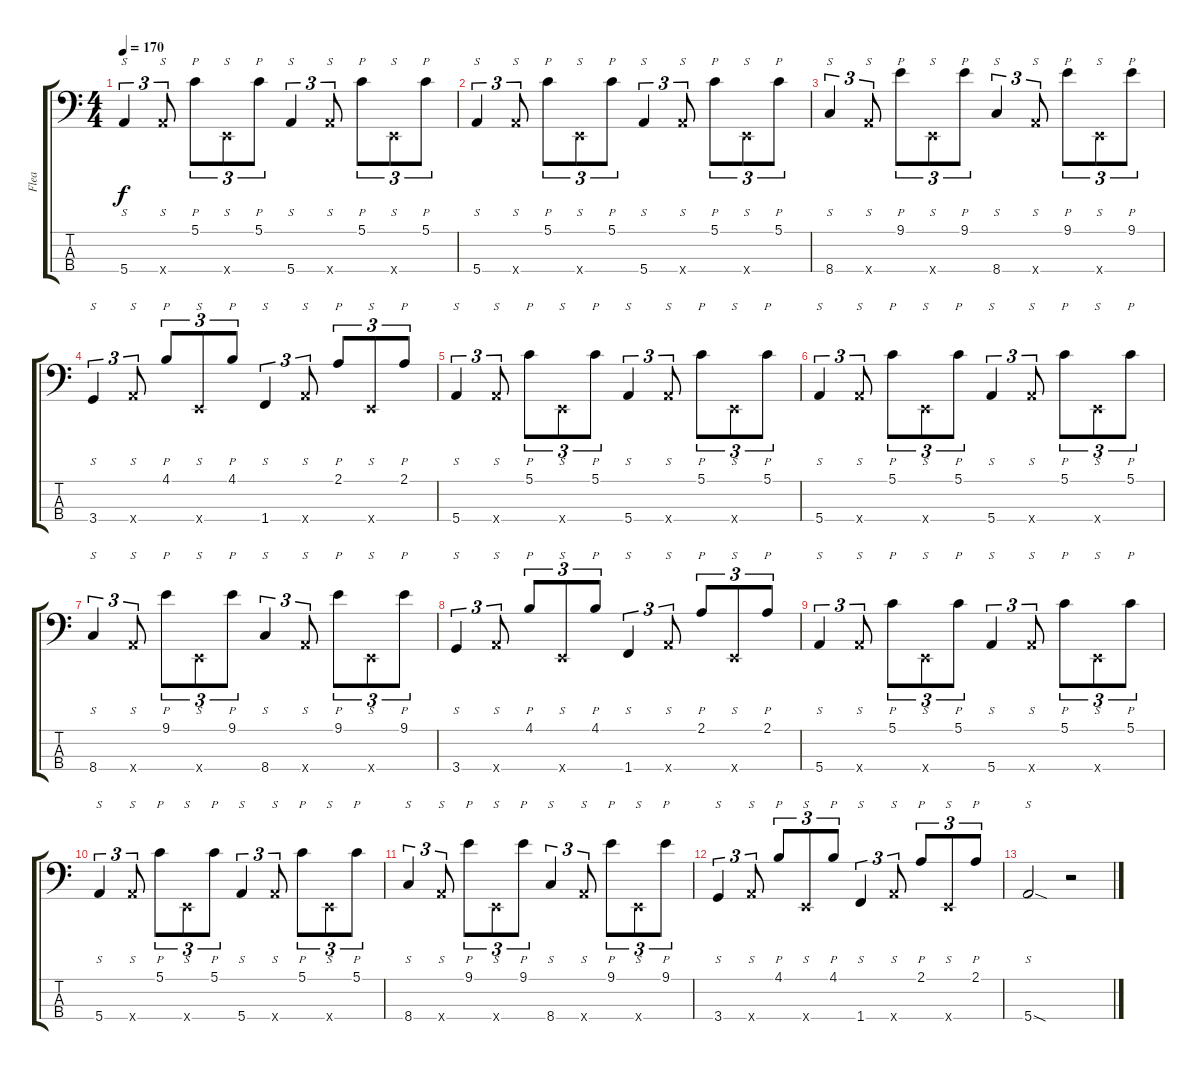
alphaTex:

\track ("Flea" "Flea") {instrument electricbassfinger}
\staff {score tabs}
\tuning (G2 D2 A1 E1) {hide}
\ts (4 4)
\tempo 170
\clef f4
\ks c
5.4.4{s tu (3 2) dy f} 5.4{x}.8{s tu (3 2)} 5.1.8{p tu (3 2)} 0.4{x}.8{s tu (3 2)} 5.1.8{p tu (3 2)} 5.4.4{s tu (3 2)} 5.4{x}.8{s tu (3 2)} 5.1.8{p tu (3 2)} 0.4{x}.8{s tu (3 2)} 5.1.8{p tu (3 2)} |
5.4.4{s tu (3 2)} 5.4{x}.8{s tu (3 2)} 5.1.8{p tu (3 2)} 0.4{x}.8{s tu (3 2)} 5.1.8{p tu (3 2)} 5.4.4{s tu (3 2)} 5.4{x}.8{s tu (3 2)} 5.1.8{p tu (3 2)} 0.4{x}.8{s tu (3 2)} 5.1.8{p tu (3 2)} |
8.4.4{s tu (3 2)} 5.4{x}.8{s tu (3 2)} 9.1.8{p tu (3 2)} 0.4{x}.8{s tu (3 2)} 9.1.8{p tu (3 2)} 8.4.4{s tu (3 2)} 5.4{x}.8{s tu (3 2)} 9.1.8{p tu (3 2)} 0.4{x}.8{s tu (3 2)} 9.1.8{p tu (3 2)} |
3.4.4{s tu (3 2)} 5.4{x}.8{s tu (3 2)} 4.1.8{p tu (3 2)} 0.4{x}.8{s tu (3 2)} 4.1.8{p tu (3 2)} 1.4.4{s tu (3 2)} 5.4{x}.8{s tu (3 2)} 2.1.8{p tu (3 2)} 0.4{x}.8{s tu (3 2)} 2.1.8{p tu (3 2)} |
5.4.4{s tu (3 2)} 5.4{x}.8{s tu (3 2)} 5.1.8{p tu (3 2)} 0.4{x}.8{s tu (3 2)} 5.1.8{p tu (3 2)} 5.4.4{s tu (3 2)} 5.4{x}.8{s tu (3 2)} 5.1.8{p tu (3 2)} 0.4{x}.8{s tu (3 2)} 5.1.8{p tu (3 2)} |
5.4.4{s tu (3 2)} 5.4{x}.8{s tu (3 2)} 5.1.8{p tu (3 2)} 0.4{x}.8{s tu (3 2)} 5.1.8{p tu (3 2)} 5.4.4{s tu (3 2)} 5.4{x}.8{s tu (3 2)} 5.1.8{p tu (3 2)} 0.4{x}.8{s tu (3 2)} 5.1.8{p tu (3 2)} |
8.4.4{s tu (3 2)} 5.4{x}.8{s tu (3 2)} 9.1.8{p tu (3 2)} 0.4{x}.8{s tu (3 2)} 9.1.8{p tu (3 2)} 8.4.4{s tu (3 2)} 5.4{x}.8{s tu (3 2)} 9.1.8{p tu (3 2)} 0.4{x}.8{s tu (3 2)} 9.1.8{p tu (3 2)} |
3.4.4{s tu (3 2)} 5.4{x}.8{s tu (3 2)} 4.1.8{p tu (3 2)} 0.4{x}.8{s tu (3 2)} 4.1.8{p tu (3 2)} 1.4.4{s tu (3 2)} 5.4{x}.8{s tu (3 2)} 2.1.8{p tu (3 2)} 0.4{x}.8{s tu (3 2)} 2.1.8{p tu (3 2)} |
5.4.4{s tu (3 2)} 5.4{x}.8{s tu (3 2)} 5.1.8{p tu (3 2)} 0.4{x}.8{s tu (3 2)} 5.1.8{p tu (3 2)} 5.4.4{s tu (3 2)} 5.4{x}.8{s tu (3 2)} 5.1.8{p tu (3 2)} 0.4{x}.8{s tu (3 2)} 5.1.8{p tu (3 2)} |
5.4.4{s tu (3 2)} 5.4{x}.8{s tu (3 2)} 5.1.8{p tu (3 2)} 0.4{x}.8{s tu (3 2)} 5.1.8{p tu (3 2)} 5.4.4{s tu (3 2)} 5.4{x}.8{s tu (3 2)} 5.1.8{p tu (3 2)} 0.4{x}.8{s tu (3 2)} 5.1.8{p tu (3 2)} |
8.4.4{s tu (3 2)} 5.4{x}.8{s tu (3 2)} 9.1.8{p tu (3 2)} 0.4{x}.8{s tu (3 2)} 9.1.8{p tu (3 2)} 8.4.4{s tu (3 2)} 5.4{x}.8{s tu (3 2)} 9.1.8{p tu (3 2)} 0.4{x}.8{s tu (3 2)} 9.1.8{p tu (3 2)} |
3.4.4{s tu (3 2)} 5.4{x}.8{s tu (3 2)} 4.1.8{p tu (3 2)} 0.4{x}.8{s tu (3 2)} 4.1.8{p tu (3 2)} 1.4.4{s tu (3 2)} 5.4{x}.8{s tu (3 2)} 2.1.8{p tu (3 2)} 0.4{x}.8{s tu (3 2)} 2.1.8{p tu (3 2)} |
5.4{sod}.2{s} r.2
